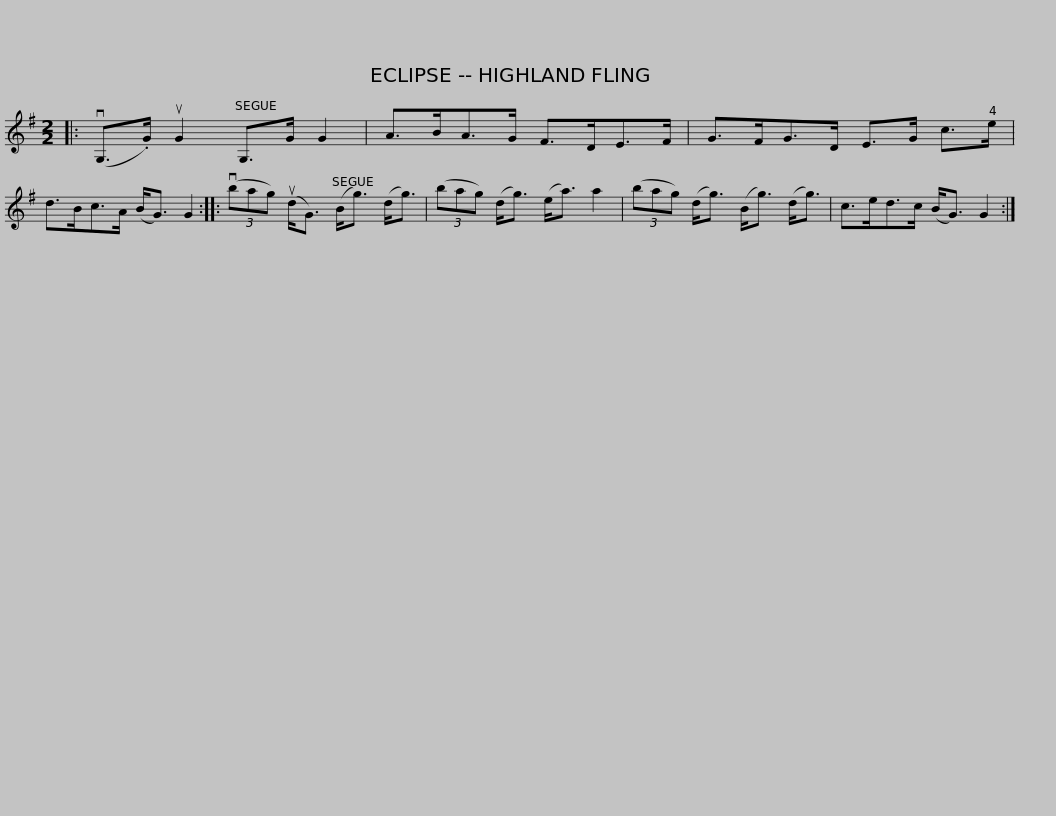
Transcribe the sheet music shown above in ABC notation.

X:1
L:1/8
M:2/2
I:linebreak $
K:G
V:1 treble
V:1
|: (vG,>.G) uG2 G,>G G2 | A>BA>G F>DE>F | G>FG>D E>G c>e | d>Bc>A (B<G) G2 ::$ (3(vbag) (ud<G) (B<g) (d<g) | %5
 (3(bag) (d<g) (e<a) a2 | (3(bag) (d<g) (B<g) (d<g) | c>ed>c (B<G) G2 :| %8
